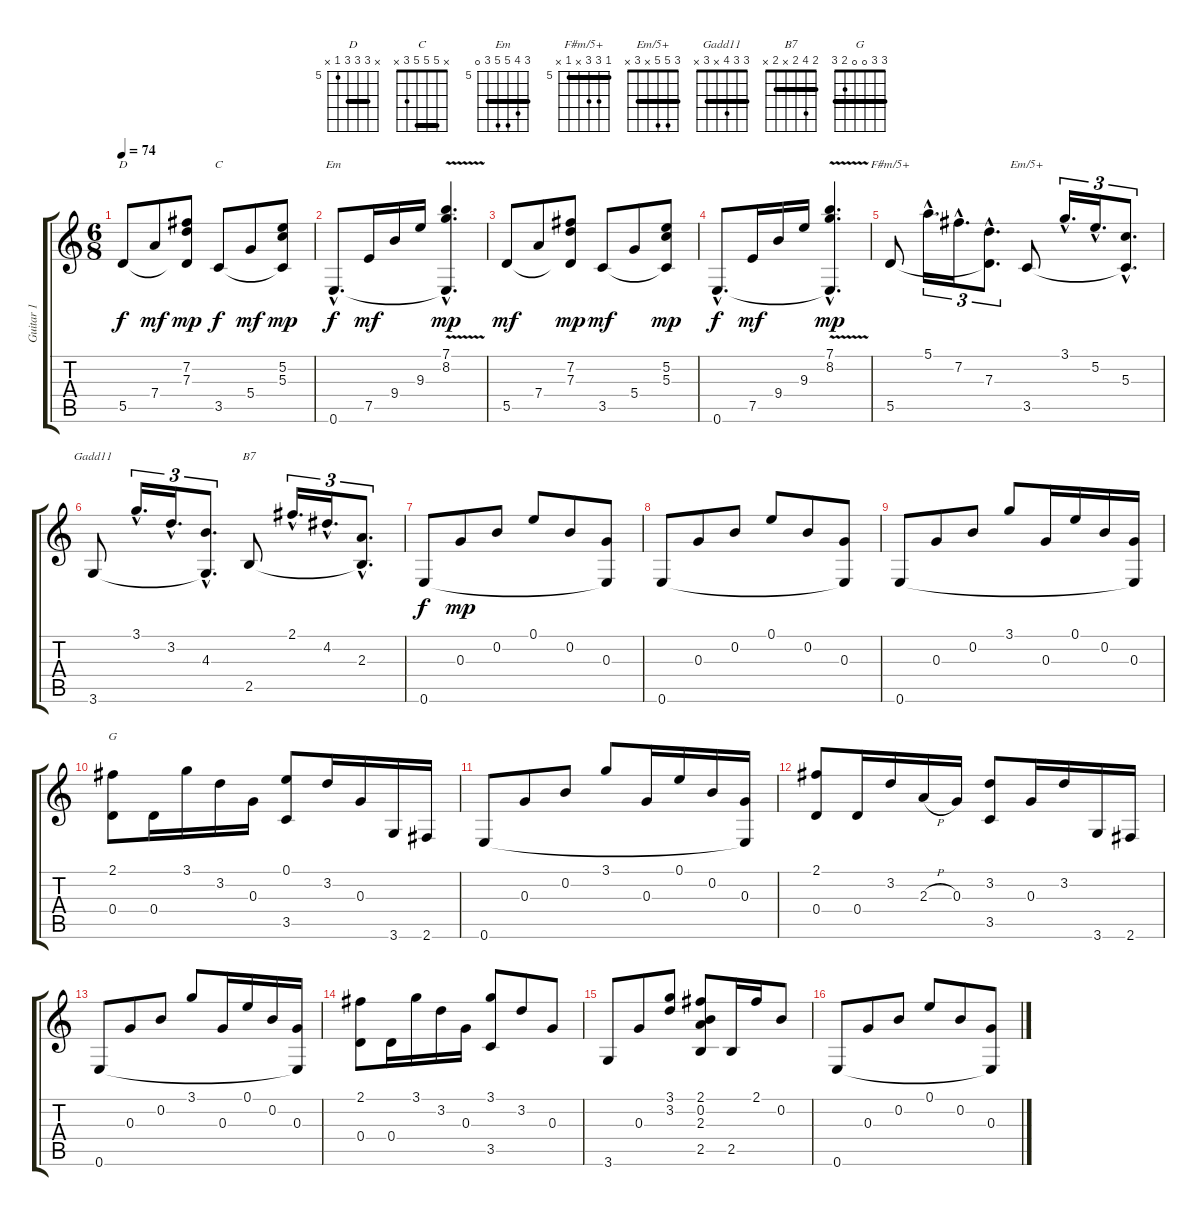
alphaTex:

\track ("Guitar 1" "Guitar 1") {instrument acousticguitarsteel}
\staff {score tabs}
\tuning (E4 B3 G3 D3 A2 E2) {hide}
\chord ("D" x 7 7 7 5 x) {firstfret 5 barre 7}
\chord ("C" x 5 5 5 3 x) {barre 5}
\chord ("Em" 7 8 9 9 7 0) {firstfret 5 barre 7}
\chord ("F#m/5+" 5 7 7 x 5 x) {firstfret 5 barre 5}
\chord ("Em/5+" 3 5 5 x 3 x) {barre 3}
\chord ("Gadd11" 3 3 4 x 3 x) {barre 3}
\chord ("B7" 2 4 2 x 2 x) {barre 2}
\chord ("G" 3 3 0 0 2 3) {barre 3}
\ts (6 8)
\tempo 74
\clef g2
\ks c
5.5.8{ch "D" dy f} 7.4.8{dy mf} (7.2 7.3 5.5{t}).8{dy mp} 3.5.8{ch "C" dy f} 5.4.8{dy mf} (5.2 5.3 3.5{t}).8{dy mp} |
0.6{hac}.8{d ch "Em" dy f} 7.5.16{dy mf} 9.4.16 9.3.16 (7.1{v hac} 8.2{v hac} 0.6{v hac t}).4{d dy mp} |
5.5.8{dy mf} 7.4.8 (7.2 7.3 5.5{t}).8{dy mp} 3.5.8{dy mf} 5.4.8 (5.2 5.3 3.5{t}).8{dy mp} |
0.6{hac}.8{d dy f} 7.5.16{dy mf} 9.4.16 9.3.16 (7.1{v hac} 8.2{v hac} 0.6{v hac t}).4{d dy mp} |
5.5.8{ch "F#m/5+"} 5.1{hac}.16{d tu (3 2)} 7.2{hac}.16{d tu (3 2)} (7.3{hac} 5.5{hac t}).8{d tu (3 2)} 3.5.8{ch "Em/5+"} 3.1{hac}.16{d tu (3 2)} 5.2{hac}.16{d tu (3 2)} (5.3{hac} 3.5{hac t}).8{d tu (3 2)} |
3.6.8{ch "Gadd11"} 3.1{hac}.16{d tu (3 2)} 3.2{hac}.16{d tu (3 2)} (4.3{hac} 3.6{hac t}).8{d tu (3 2)} 2.5.8{ch "B7"} 2.1{hac}.16{d tu (3 2)} 4.2{hac}.16{d tu (3 2)} (2.3{hac} 2.5{hac t}).8{d tu (3 2)} |
0.6.8{dy f} 0.3.8{dy mp} 0.2.8 0.1.8 0.2.8 (0.3 0.6{t}).8 |
0.6.8 0.3.8 0.2.8 0.1.8 0.2.8 (0.3 0.6{t}).8 |
0.6.8 0.3.8 0.2.8 3.1.8 0.3.16 0.1.16 0.2.16 (0.3 0.6{t}).16 |
(2.1 0.4).8{ch "G"} 0.4.16 3.1.16 3.2.16 0.3.16 (0.1 3.5).8 3.2.16 0.3.16 3.6.16 2.6.16 |
0.6.8 0.3.8 0.2.8 3.1.8 0.3.16 0.1.16 0.2.16 (0.3 0.6{t}).16 |
(2.1 0.4).8 0.4.16 3.2.16 2.3{h}.16 0.3.16 (3.2 3.5).8 0.3.16 3.2.16 3.6.16 2.6.16 |
0.6.8 0.3.8 0.2.8 3.1.8 0.3.16 0.1.16 0.2.16 (0.3 0.6{t}).16 |
(2.1 0.4).8 0.4.16 3.1.16 3.2.16 0.3.16 (3.1 3.5).8 3.2.8 0.3.8 |
3.6.8 0.3.8 (3.1 3.2).8 (2.1 0.2 2.3 2.5).8 2.5.16 2.1.16 0.2.8 |
0.6.8 0.3.8 0.2.8 0.1.8 0.2.8 (0.3 0.6{t}).8
